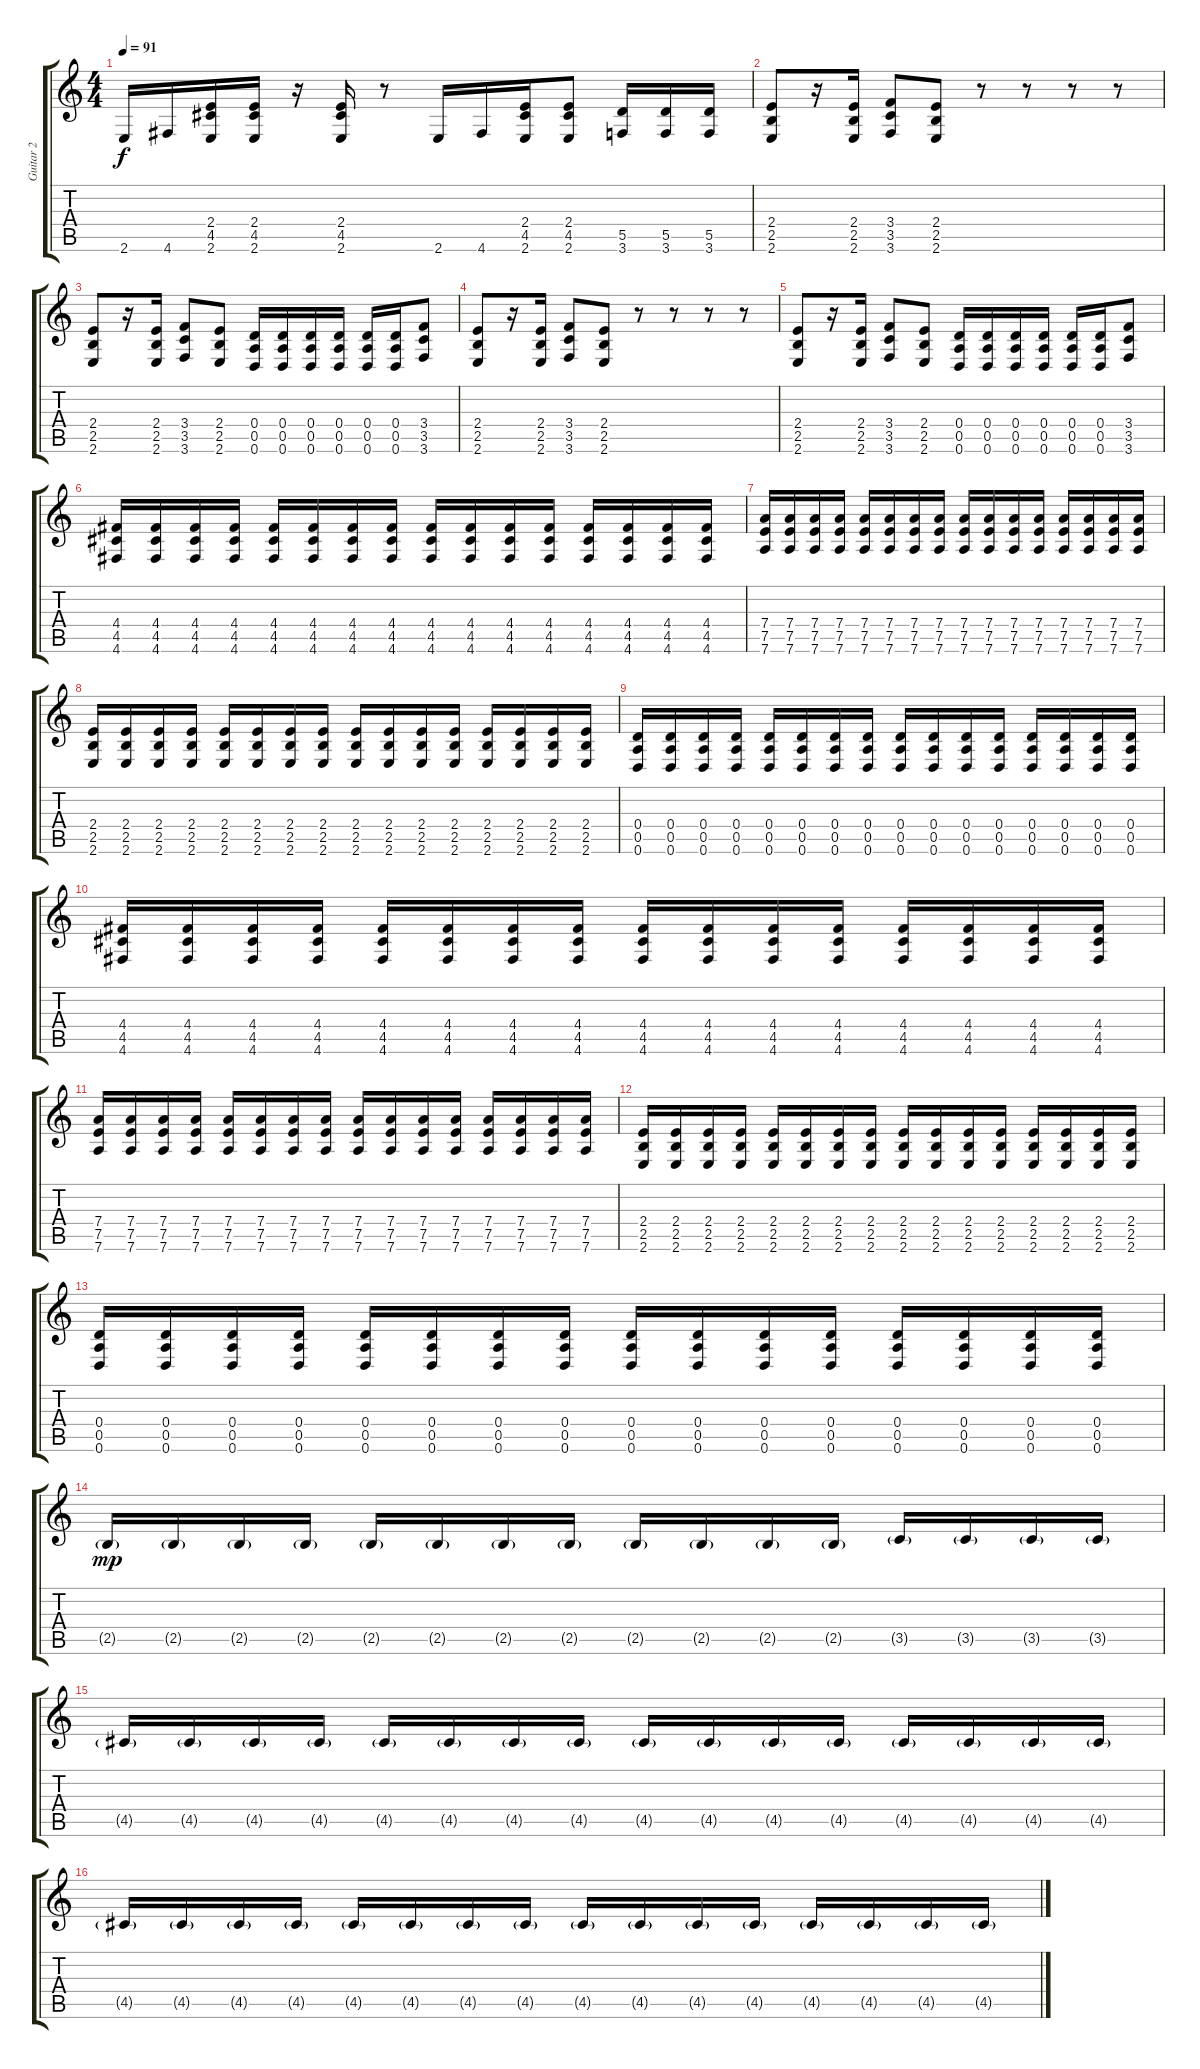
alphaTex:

\track ("Guitar 2" "Guitar 2") {instrument overdrivenguitar}
\staff {score tabs}
\tuning (E4 B3 G3 D3 A2 D2) {hide}
\ts (4 4)
\tempo 91
\clef g2
\ks c
2.6.16{dy f} 4.6.16 (2.4 4.5 2.6).16 (2.4 4.5 2.6).16 r.16 (2.4 4.5 2.6).16 r.8 2.6.16 4.6.16 (2.4 4.5 2.6).16 (2.4 4.5 2.6).8 (5.5 3.6).16 (5.5 3.6).16 (5.5 3.6).16 |
(2.4 2.5 2.6).8 r.16 (2.4 2.5 2.6).16 (3.4 3.5 3.6).8 (2.4 2.5 2.6).8 r.8 r.8 r.8 r.8 |
(2.4 2.5 2.6).8 r.16 (2.4 2.5 2.6).16 (3.4 3.5 3.6).8 (2.4 2.5 2.6).8 (0.4 0.5 0.6).16 (0.4 0.5 0.6).16 (0.4 0.5 0.6).16 (0.4 0.5 0.6).16 (0.4 0.5 0.6).16 (0.4 0.5 0.6).16 (3.4 3.5 3.6).8 |
(2.4 2.5 2.6).8 r.16 (2.4 2.5 2.6).16 (3.4 3.5 3.6).8 (2.4 2.5 2.6).8 r.8 r.8 r.8 r.8 |
(2.4 2.5 2.6).8 r.16 (2.4 2.5 2.6).16 (3.4 3.5 3.6).8 (2.4 2.5 2.6).8 (0.4 0.5 0.6).16 (0.4 0.5 0.6).16 (0.4 0.5 0.6).16 (0.4 0.5 0.6).16 (0.4 0.5 0.6).16 (0.4 0.5 0.6).16 (3.4 3.5 3.6).8 |
(4.4 4.5 4.6).16 (4.4 4.5 4.6).16 (4.4 4.5 4.6).16 (4.4 4.5 4.6).16 (4.4 4.5 4.6).16 (4.4 4.5 4.6).16 (4.4 4.5 4.6).16 (4.4 4.5 4.6).16 (4.4 4.5 4.6).16 (4.4 4.5 4.6).16 (4.4 4.5 4.6).16 (4.4 4.5 4.6).16 (4.4 4.5 4.6).16 (4.4 4.5 4.6).16 (4.4 4.5 4.6).16 (4.4 4.5 4.6).16 |
(7.4 7.5 7.6).16 (7.4 7.5 7.6).16 (7.4 7.5 7.6).16 (7.4 7.5 7.6).16 (7.4 7.5 7.6).16 (7.4 7.5 7.6).16 (7.4 7.5 7.6).16 (7.4 7.5 7.6).16 (7.4 7.5 7.6).16 (7.4 7.5 7.6).16 (7.4 7.5 7.6).16 (7.4 7.5 7.6).16 (7.4 7.5 7.6).16 (7.4 7.5 7.6).16 (7.4 7.5 7.6).16 (7.4 7.5 7.6).16 |
(2.4 2.5 2.6).16 (2.4 2.5 2.6).16 (2.4 2.5 2.6).16 (2.4 2.5 2.6).16 (2.4 2.5 2.6).16 (2.4 2.5 2.6).16 (2.4 2.5 2.6).16 (2.4 2.5 2.6).16 (2.4 2.5 2.6).16 (2.4 2.5 2.6).16 (2.4 2.5 2.6).16 (2.4 2.5 2.6).16 (2.4 2.5 2.6).16 (2.4 2.5 2.6).16 (2.4 2.5 2.6).16 (2.4 2.5 2.6).16 |
(0.4 0.5 0.6).16 (0.4 0.5 0.6).16 (0.4 0.5 0.6).16 (0.4 0.5 0.6).16 (0.4 0.5 0.6).16 (0.4 0.5 0.6).16 (0.4 0.5 0.6).16 (0.4 0.5 0.6).16 (0.4 0.5 0.6).16 (0.4 0.5 0.6).16 (0.4 0.5 0.6).16 (0.4 0.5 0.6).16 (0.4 0.5 0.6).16 (0.4 0.5 0.6).16 (0.4 0.5 0.6).16 (0.4 0.5 0.6).16 |
(4.4 4.5 4.6).16 (4.4 4.5 4.6).16 (4.4 4.5 4.6).16 (4.4 4.5 4.6).16 (4.4 4.5 4.6).16 (4.4 4.5 4.6).16 (4.4 4.5 4.6).16 (4.4 4.5 4.6).16 (4.4 4.5 4.6).16 (4.4 4.5 4.6).16 (4.4 4.5 4.6).16 (4.4 4.5 4.6).16 (4.4 4.5 4.6).16 (4.4 4.5 4.6).16 (4.4 4.5 4.6).16 (4.4 4.5 4.6).16 |
(7.4 7.5 7.6).16 (7.4 7.5 7.6).16 (7.4 7.5 7.6).16 (7.4 7.5 7.6).16 (7.4 7.5 7.6).16 (7.4 7.5 7.6).16 (7.4 7.5 7.6).16 (7.4 7.5 7.6).16 (7.4 7.5 7.6).16 (7.4 7.5 7.6).16 (7.4 7.5 7.6).16 (7.4 7.5 7.6).16 (7.4 7.5 7.6).16 (7.4 7.5 7.6).16 (7.4 7.5 7.6).16 (7.4 7.5 7.6).16 |
(2.4 2.5 2.6).16 (2.4 2.5 2.6).16 (2.4 2.5 2.6).16 (2.4 2.5 2.6).16 (2.4 2.5 2.6).16 (2.4 2.5 2.6).16 (2.4 2.5 2.6).16 (2.4 2.5 2.6).16 (2.4 2.5 2.6).16 (2.4 2.5 2.6).16 (2.4 2.5 2.6).16 (2.4 2.5 2.6).16 (2.4 2.5 2.6).16 (2.4 2.5 2.6).16 (2.4 2.5 2.6).16 (2.4 2.5 2.6).16 |
(0.4 0.5 0.6).16 (0.4 0.5 0.6).16 (0.4 0.5 0.6).16 (0.4 0.5 0.6).16 (0.4 0.5 0.6).16 (0.4 0.5 0.6).16 (0.4 0.5 0.6).16 (0.4 0.5 0.6).16 (0.4 0.5 0.6).16 (0.4 0.5 0.6).16 (0.4 0.5 0.6).16 (0.4 0.5 0.6).16 (0.4 0.5 0.6).16 (0.4 0.5 0.6).16 (0.4 0.5 0.6).16 (0.4 0.5 0.6).16 |
2.5{g}.16{dy mp} 2.5{g}.16 2.5{g}.16 2.5{g}.16 2.5{g}.16 2.5{g}.16 2.5{g}.16 2.5{g}.16 2.5{g}.16 2.5{g}.16 2.5{g}.16 2.5{g}.16 3.5{g}.16 3.5{g}.16 3.5{g}.16 3.5{g}.16 |
4.5{g}.16 4.5{g}.16 4.5{g}.16 4.5{g}.16 4.5{g}.16 4.5{g}.16 4.5{g}.16 4.5{g}.16 4.5{g}.16 4.5{g}.16 4.5{g}.16 4.5{g}.16 4.5{g}.16 4.5{g}.16 4.5{g}.16 4.5{g}.16 |
4.5{g}.16 4.5{g}.16 4.5{g}.16 4.5{g}.16 4.5{g}.16 4.5{g}.16 4.5{g}.16 4.5{g}.16 4.5{g}.16 4.5{g}.16 4.5{g}.16 4.5{g}.16 4.5{g}.16 4.5{g}.16 4.5{g}.16 4.5{g}.16
